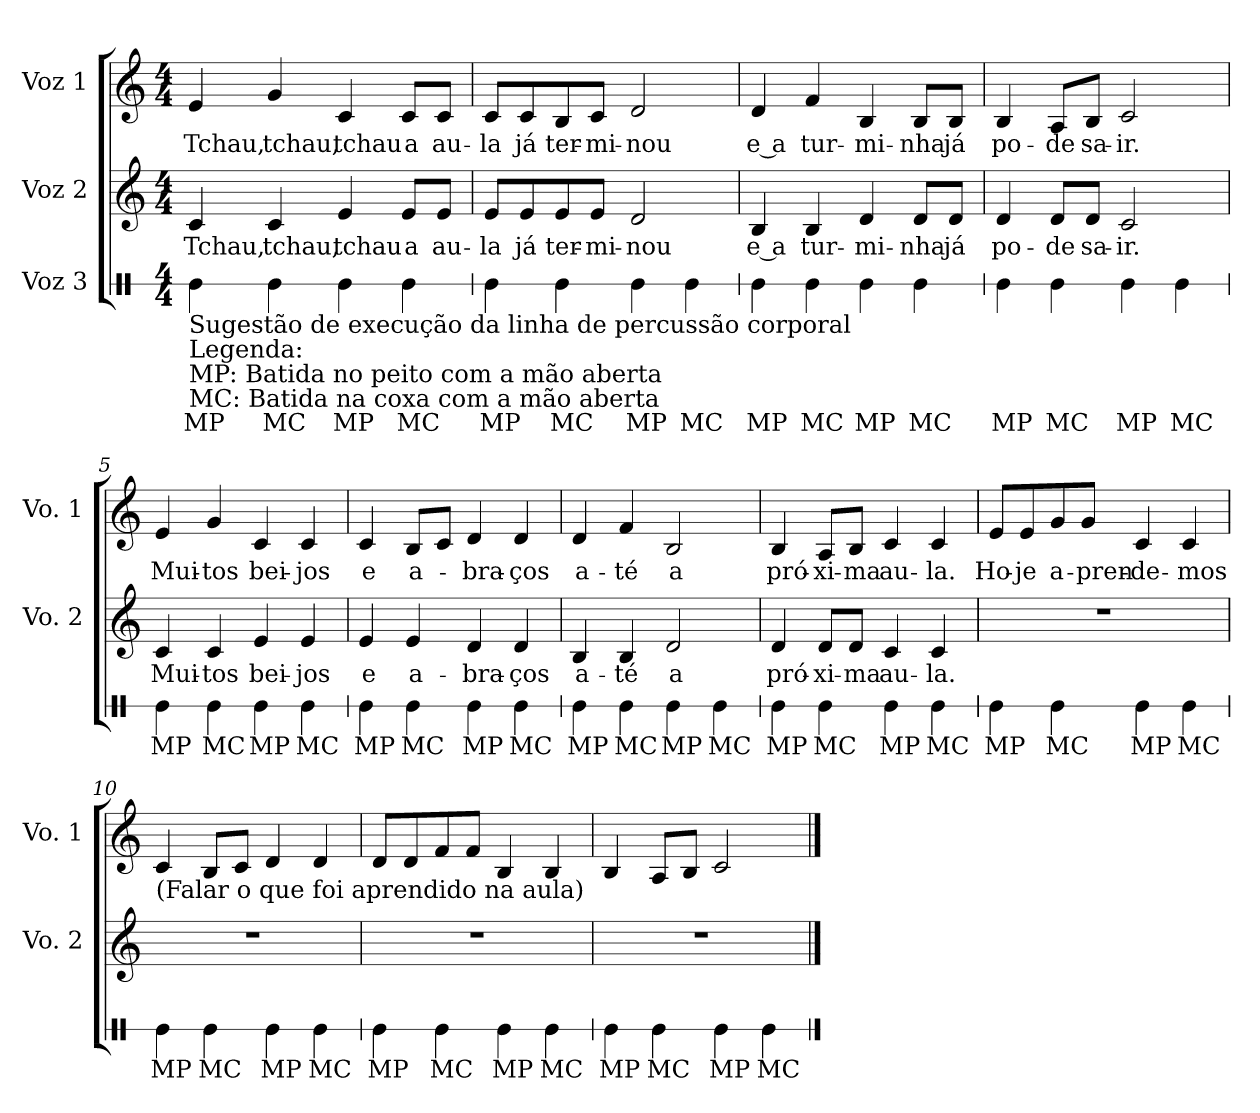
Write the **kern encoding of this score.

**kern	**text	**kern	**text	**kern	**text
*part3	*part3	*part2	*part2	*part1	*part1
*staff3	*staff3	*staff2	*staff2	*staff1	*staff1
*I"Voz 3	*	*I"Voz 2	*	*I"Voz 1	*
*	*	*I'Vo. 2	*	*I'Vo. 1	*
*stria1	*	*	*	*	*
*clefX	*	*clefG2	*	*clefG2	*
*k[]	*	*k[]	*	*k[]	*
*M4/4	*	*M4/4	*	*M4/4	*
*MM100	*	*MM100	*	*MM100	*
=1	=1	=1	=1	=1	=1
!LO:TX:b:t=Sugestão de execução da linha de percussão corporal	!	!	!	!	!
!LO:TX:b:t=Legenda&colon;	!	!	!	!	!
!LO:TX:b:t=MP&colon; Batida no peito com a mão aberta	!	!	!	!	!
!LO:TX:b:t=MC&colon; Batida na coxa com a mão aberta	!	!	!	!	!
!	!LO:LY:b	!	!LO:LY:b	!	!LO:LY:b
4Re\	MP	4c/	Tchau,	4e/	Tchau,
!	!LO:LY:b	!	!LO:LY:b	!	!LO:LY:b
4Re\	MC	4c/	tchau,	4g/	tchau,
!	!LO:LY:b	!	!LO:LY:b	!	!LO:LY:b
4Re\	MP	4e/	tchau	4c/	tchau
!	!LO:LY:b	!	!LO:LY:b	!	!LO:LY:b
4Re\	MC	8e/L	a	8c/L	a
!	!	!	!LO:LY:b	!	!LO:LY:b
.	.	8e/J	au-	8c/J	au-
=2	=2	=2	=2	=2	=2
!	!LO:LY:b	!	!LO:LY:b	!	!LO:LY:b
4Re\	MP	8e/L	-la	8c/L	-la
!	!	!	!LO:LY:b	!	!LO:LY:b
.	.	8e/	já	8c/	já
!	!LO:LY:b	!	!LO:LY:b	!	!LO:LY:b
4Re\	MC	8e/	ter-	8B/	ter-
!	!	!	!LO:LY:b	!	!LO:LY:b
.	.	8e/J	-mi-	8c/J	-mi-
!	!LO:LY:b	!	!LO:LY:b	!	!LO:LY:b
4Re\	MP	2d/	-nou	2d/	-nou
!	!LO:LY:b	!	!	!	!
4Re\	MC	.	.	.	.
=3	=3	=3	=3	=3	=3
!	!LO:LY:b	!	!LO:LY:b	!	!LO:LY:b
4Re\	MP	4B/	e a	4d/	e a
!	!LO:LY:b	!	!LO:LY:b	!	!LO:LY:b
4Re\	MC	4B/	tur-	4f/	tur-
!	!LO:LY:b	!	!LO:LY:b	!	!LO:LY:b
4Re\	MP	4d/	-mi-	4B/	-mi-
!	!LO:LY:b	!	!LO:LY:b	!	!LO:LY:b
4Re\	MC	8d/L	-nha	8B/L	-nha
!	!	!	!LO:LY:b	!	!LO:LY:b
.	.	8d/J	já	8B/J	já
!!LO:LB:g=z
=4	=4	=4	=4	=4	=4
!	!LO:LY:b	!	!LO:LY:b	!	!LO:LY:b
4Re\	MP	4d/	po-	4B/	po-
!	!LO:LY:b	!	!LO:LY:b	!	!LO:LY:b
4Re\	MC	8d/L	-de	8A/L	-de
!	!	!	!LO:LY:b	!	!LO:LY:b
.	.	8d/J	sa-	8B/J	sa-
!	!LO:LY:b	!	!LO:LY:b	!	!LO:LY:b
4Re\	MP	2c/	-ir.	2c/	-ir.
!	!LO:LY:b	!	!	!	!
4Re\	MC	.	.	.	.
=5	=5	=5	=5	=5	=5
!	!LO:LY:b	!	!LO:LY:b	!	!LO:LY:b
4Re\	MP	4c/	Mui-	4e/	Mui-
!	!LO:LY:b	!	!LO:LY:b	!	!LO:LY:b
4Re\	MC	4c/	-tos	4g/	-tos
!	!LO:LY:b	!	!LO:LY:b	!	!LO:LY:b
4Re\	MP	4e/	bei-	4c/	bei-
!	!LO:LY:b	!	!LO:LY:b	!	!LO:LY:b
4Re\	MC	4e/	-jos	4c/	-jos
=6	=6	=6	=6	=6	=6
!	!LO:LY:b	!	!LO:LY:b	!	!LO:LY:b
4Re\	MP	4e/	e	4c/	e
!	!LO:LY:b	!	!LO:LY:b	!	!LO:LY:b
4Re\	MC	4e/	a-	8B/L	a-
.	.	.	.	8c/J	.
!	!LO:LY:b	!	!LO:LY:b	!	!LO:LY:b
4Re\	MP	4d/	-bra-	4d/	-bra-
!	!LO:LY:b	!	!LO:LY:b	!	!LO:LY:b
4Re\	MC	4d/	-ços	4d/	-ços
!!LO:LB:g=z
=7	=7	=7	=7	=7	=7
!	!LO:LY:b	!	!LO:LY:b	!	!LO:LY:b
4Re\	MP	4B/	a-	4d/	a-
!	!LO:LY:b	!	!LO:LY:b	!	!LO:LY:b
4Re\	MC	4B/	-té	4f/	-té
!	!LO:LY:b	!	!LO:LY:b	!	!LO:LY:b
4Re\	MP	2d/	a	2B/	a
!	!LO:LY:b	!	!	!	!
4Re\	MC	.	.	.	.
=8	=8	=8	=8	=8	=8
!	!LO:LY:b	!	!LO:LY:b	!	!LO:LY:b
4Re\	MP	4d/	pró-	4B/	pró-
!	!LO:LY:b	!	!LO:LY:b	!	!LO:LY:b
4Re\	MC	8d/L	-xi-	8A/L	-xi-
!	!	!	!LO:LY:b	!	!LO:LY:b
.	.	8d/J	-ma	8B/J	-ma
!	!LO:LY:b	!	!LO:LY:b	!	!LO:LY:b
4Re\	MP	4c/	au-	4c/	au-
!	!LO:LY:b	!	!LO:LY:b	!	!LO:LY:b
4Re\	MC	4c/	-la.	4c/	-la.
=9	=9	=9	=9	=9	=9
!	!LO:LY:b	!	!	!	!LO:LY:b
4Re\	MP	1r	.	8e/L	Ho-
!	!	!	!	!	!LO:LY:b
.	.	.	.	8e/	-je
!	!LO:LY:b	!	!	!	!LO:LY:b
4Re\	MC	.	.	8g/	a-
!	!	!	!	!	!LO:LY:b
.	.	.	.	8g/J	-pren-
!	!LO:LY:b	!	!	!	!LO:LY:b
4Re\	MP	.	.	4c/	-de-
!	!LO:LY:b	!	!	!	!LO:LY:b
4Re\	MC	.	.	4c/	-mos
!!LO:LB:g=z
=10	=10	=10	=10	=10	=10
!	!	!	!	!LO:TX:b:t=(Falar o que foi aprendido na aula)	!
!	!LO:LY:b	!	!	!	!
4Re\	MP	1r	.	4c/	.
!	!LO:LY:b	!	!	!	!
4Re\	MC	.	.	8B/L	.
.	.	.	.	8c/J	.
!	!LO:LY:b	!	!	!	!
4Re\	MP	.	.	4d/	.
!	!LO:LY:b	!	!	!	!
4Re\	MC	.	.	4d/	.
=11	=11	=11	=11	=11	=11
!	!LO:LY:b	!	!	!	!
4Re\	MP	1r	.	8d/L	.
.	.	.	.	8d/	.
!	!LO:LY:b	!	!	!	!
4Re\	MC	.	.	8f/	.
.	.	.	.	8f/J	.
!	!LO:LY:b	!	!	!	!
4Re\	MP	.	.	4B/	.
!	!LO:LY:b	!	!	!	!
4Re\	MC	.	.	4B/	.
=12	=12	=12	=12	=12	=12
!	!LO:LY:b	!	!	!	!
4Re\	MP	1r	.	4B/	.
!	!LO:LY:b	!	!	!	!
4Re\	MC	.	.	8A/L	.
.	.	.	.	8B/J	.
!	!LO:LY:b	!	!	!	!
4Re\	MP	.	.	2c/	.
!	!LO:LY:b	!	!	!	!
4Re\	MC	.	.	.	.
==	==	==	==	==	==
*-	*-	*-	*-	*-	*-
